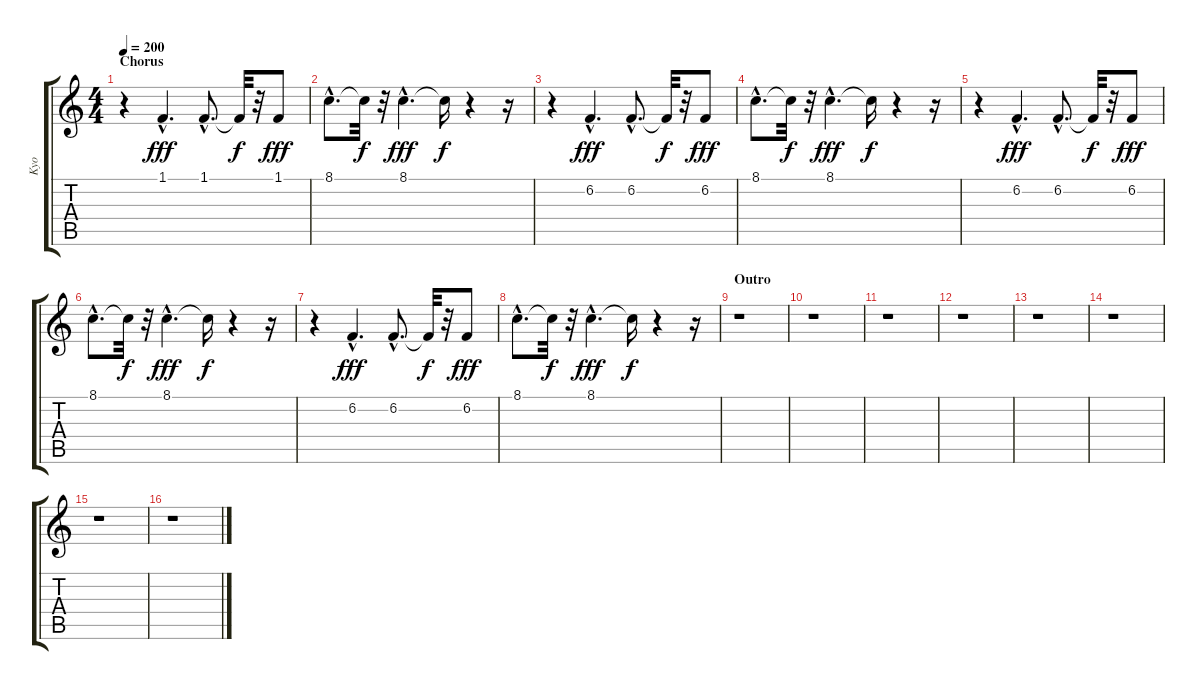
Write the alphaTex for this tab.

\track ("Kyo" "Kyo") {instrument altosax}
\staff {score tabs}
\tuning (E4 B3 G3 D3 A2 E2) {hide}
\ts (4 4)
\section ("" "Chorus")
\tempo 200
\clef g2
\ks c
r.4{dy f} 1.1{hac}.4{d dy fff} 1.1{hac}.8{d} 1.1{t}.32{dy f} r.32 1.1.8{dy fff} |
8.1{hac}.8{d} 8.1{t}.32{dy f} r.32 8.1{hac}.4{d dy fff} 8.1{t}.16{dy f} r.4 r.16 |
r.4 6.2{hac}.4{d dy fff} 6.2{hac}.8{d} 6.2{t}.32{dy f} r.32 6.2.8{dy fff} |
8.1{hac}.8{d} 8.1{t}.32{dy f} r.32 8.1{hac}.4{d dy fff} 8.1{t}.16{dy f} r.4 r.16 |
r.4 6.2{hac}.4{d dy fff} 6.2{hac}.8{d} 6.2{t}.32{dy f} r.32 6.2.8{dy fff} |
8.1{hac}.8{d} 8.1{t}.32{dy f} r.32 8.1{hac}.4{d dy fff} 8.1{t}.16{dy f} r.4 r.16 |
r.4 6.2{hac}.4{d dy fff} 6.2{hac}.8{d} 6.2{t}.32{dy f} r.32 6.2.8{dy fff} |
8.1{hac}.8{d} 8.1{t}.32{dy f} r.32 8.1{hac}.4{d dy fff} 8.1{t}.16{dy f} r.4 r.16 |
\section ("" "Outro")
r.1 |
r.1 |
r.1 |
r.1 |
r.1 |
r.1 |
r.1 |
r.1
